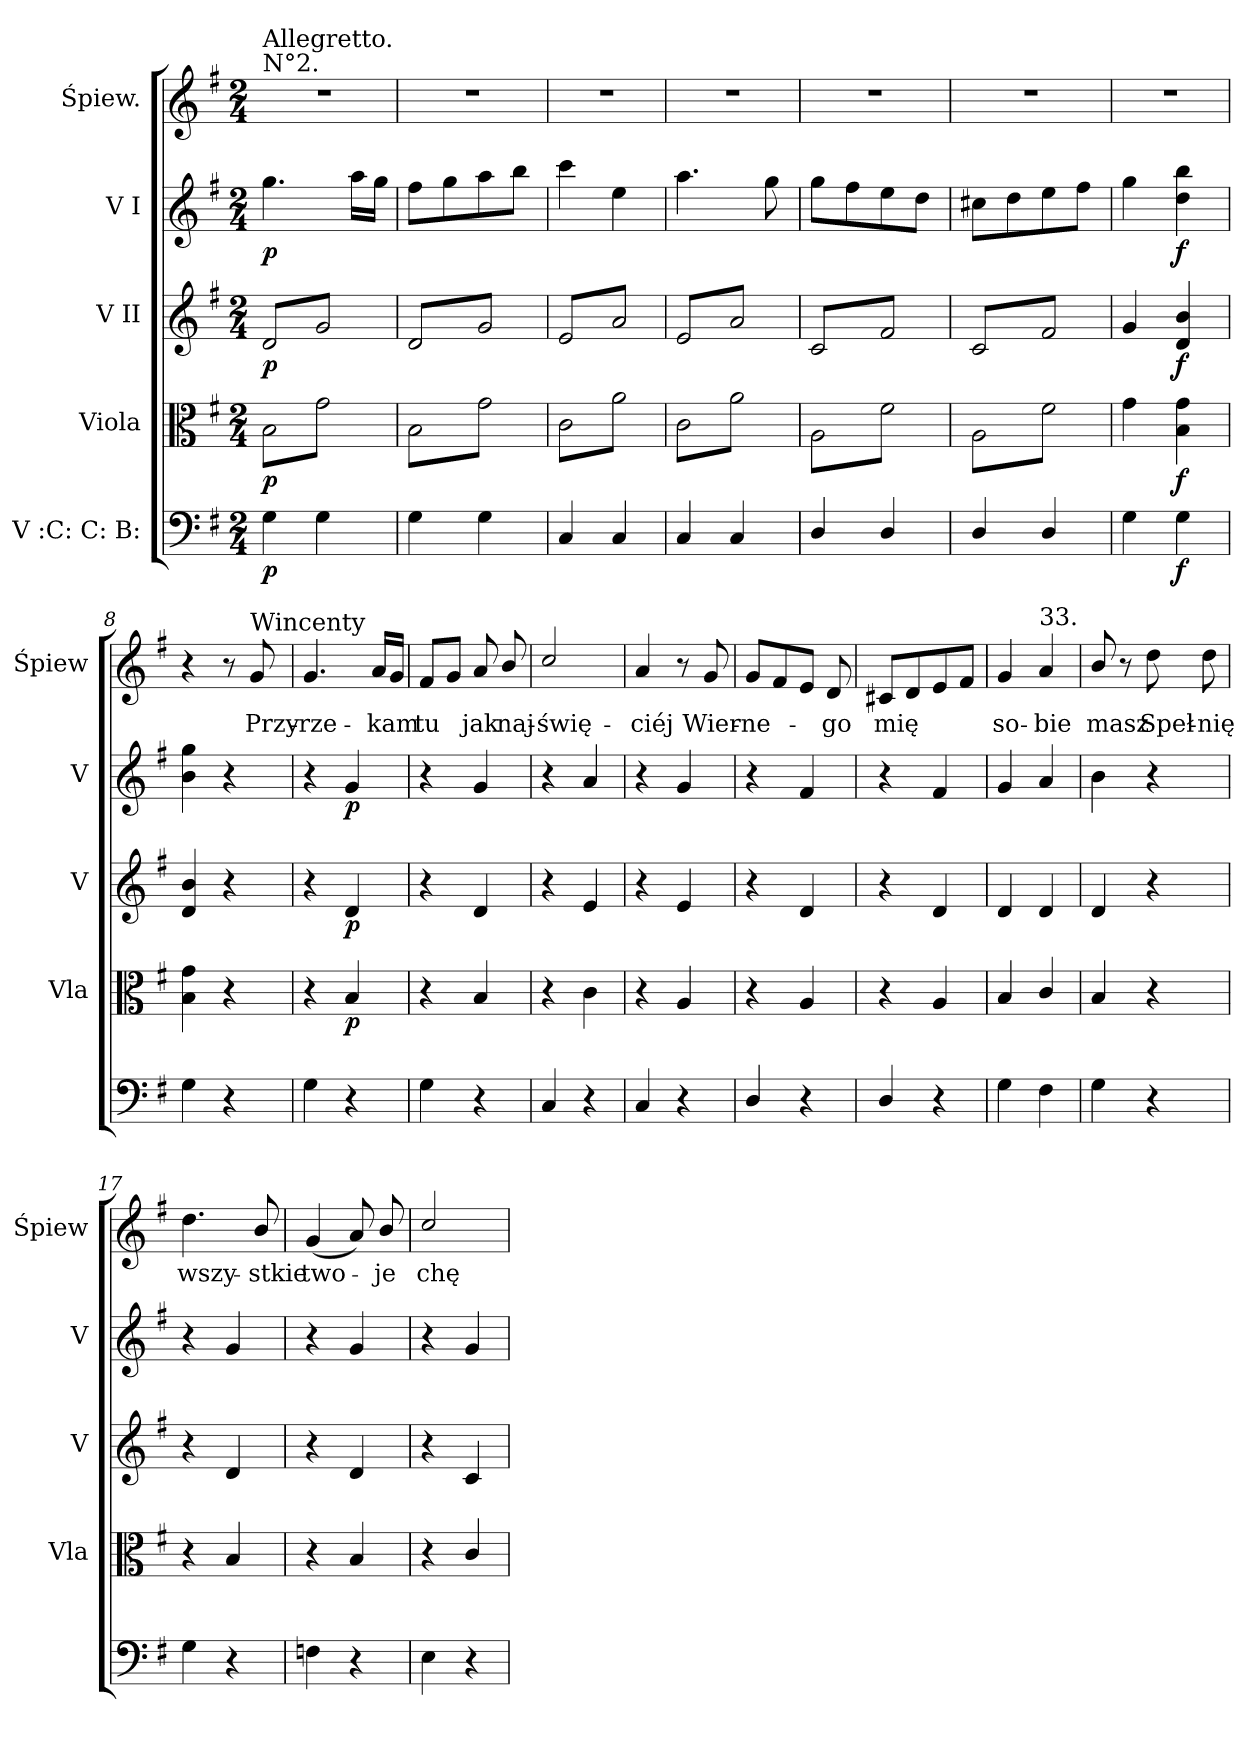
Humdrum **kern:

**kern	**dynam	**kern	**dynam	**kern	**dynam	**kern	**dynam	**kern	**text
*part5	*part5	*part4	*part4	*part3	*part3	*part2	*part2	*part1	*part1
*staff5	*staff5	*staff4	*staff4	*staff3	*staff3	*staff2	*staff2	*staff1	*staff1
*I"V :C: C: B:	*	*I"Viola	*	*I"V II	*	*I"V I	*	*I"Śpiew.	*
*	*	*I'Vla	*	*I'V	*	*I'V	*	*I'Śpiew	*
*clefF4	*	*clefC3	*	*clefG2	*	*clefG2	*	*clefG2	*
*k[f#]	*	*k[f#]	*	*k[f#]	*	*k[f#]	*	*k[f#]	*
*M2/4	*	*M2/4	*	*M2/4	*	*M2/4	*	*M2/4	*
=1	=1	=1	=1	=1	=1	=1	=1	=1	=1
!	!	!	!	!	!	!	!	!LO:TX:a:t=N°2.	!
!	!	!	!	!	!	!	!	!LO:TX:a:t=Allegretto.	!
*	*	*tremolo	*	*	*	*	*	*	*
*	*	*	*	*tremolo	*	*	*	*	*
4G\	p	(8B\L	p	(8d/L	p	4.gg\	p	2r	.
.	.	8g\)	.	8g/)	.	.	.	.	.
4G\	.	8B\	.	8d/	.	.	.	.	.
.	.	8g\)J	.	8g/)J	.	16aa\LL	.	.	.
.	.	.	.	.	.	16gg\JJ	.	.	.
=2	=2	=2	=2	=2	=2	=2	=2	=2	=2
4G\	.	(8B\L	.	(8d/L	.	8ff#\L	.	2r	.
.	.	8g\)	.	8g/)	.	8gg\	.	.	.
4G\	.	8B\	.	8d/	.	8aa\	.	.	.
.	.	8g\)J	.	8g/)J	.	8bb\J	.	.	.
=3	=3	=3	=3	=3	=3	=3	=3	=3	=3
4C/	.	(8c\L	.	(8e/L	.	4ccc\	.	2r	.
.	.	8a\)	.	8a/)	.	.	.	.	.
4C/	.	8c\	.	8e/	.	4ee\	.	.	.
.	.	8a\)J	.	8a/)J	.	.	.	.	.
=4	=4	=4	=4	=4	=4	=4	=4	=4	=4
4C/	.	(8c\L	.	(8e/L	.	4.aa\	.	2r	.
.	.	8a\)	.	8a/)	.	.	.	.	.
4C/	.	8c\	.	8e/	.	.	.	.	.
.	.	8a\)J	.	8a/)J	.	8gg\	.	.	.
=5	=5	=5	=5	=5	=5	=5	=5	=5	=5
4D/	.	(8A\L	.	(8c/L	.	8gg\L	.	2r	.
.	.	8f#\)	.	8f#/)	.	8ff#\	.	.	.
4D/	.	8A\	.	8c/	.	8ee\	.	.	.
.	.	8f#\)J	.	8f#/)J	.	8dd\J	.	.	.
=6	=6	=6	=6	=6	=6	=6	=6	=6	=6
4D/	.	(8A\L	.	(8c/L	.	8cc#X\L	.	2r	.
.	.	8f#\)	.	8f#/)	.	8dd\	.	.	.
4D/	.	8A\	.	8c/	.	8ee\	.	.	.
.	.	8f#\)J	.	8f#/)J	.	8ff#\J	.	.	.
*	*	*	*	*Xtremolo	*	*	*	*	*
*	*	*Xtremolo	*	*	*	*	*	*	*
=7	=7	=7	=7	=7	=7	=7	=7	=7	=7
4G\	.	4g\	.	4g/	.	4gg\	.	2r	.
.	.	.	.	.	.	.	.	.	.
4G\	f	4B\ 4g\	f	4d/ 4b/	f	4dd\ 4bb\	f	.	.
=8	=8	=8	=8	=8	=8	=8	=8	=8	=8
4G\	.	4B\ 4g\	.	4d/ 4b/	.	4b\ 4gg\	.	4r	.
4r	.	4r	.	4r	.	4r	.	8r	.
!	!	!	!	!	!	!	!	!LO:TX:a:t=Wincenty	!
.	.	.	.	.	.	.	.	8g/	Przy-
=9	=9	=9	=9	=9	=9	=9	=9	=9	=9
4G\	.	4r	.	4r	.	4r	.	4.g/	-rze-
4r	.	4B/	p	4d/	p	4g/	p	.	.
.	.	.	.	.	.	.	.	16a/LL	-kam
.	.	.	.	.	.	.	.	16g/JJ	.
=10	=10	=10	=10	=10	=10	=10	=10	=10	=10
4G\	.	4r	.	4r	.	4r	.	8f#/L	tu
.	.	.	.	.	.	.	.	8g/J	.
4r	.	4B/	.	4d/	.	4g/	.	8a/	jak
.	.	.	.	.	.	.	.	8b/	naj-
=11	=11	=11	=11	=11	=11	=11	=11	=11	=11
4C/	.	4r	.	4r	.	4r	.	2cc/	-świę-
4r	.	4c\	.	4e/	.	4a/	.	.	.
=12	=12	=12	=12	=12	=12	=12	=12	=12	=12
4C/	.	4r	.	4r	.	4r	.	4a/	-ciéj
4r	.	4A/	.	4e/	.	4g/	.	8r	.
.	.	.	.	.	.	.	.	8g/	Wier-
=13	=13	=13	=13	=13	=13	=13	=13	=13	=13
4D/	.	4r	.	4r	.	4r	.	8g/L	-ne-
.	.	.	.	.	.	.	.	8f#/	.
4r	.	4A/	.	4d/	.	4f#/	.	8e/J	.
.	.	.	.	.	.	.	.	8d/	-go
=14	=14	=14	=14	=14	=14	=14	=14	=14	=14
4D/	.	4r	.	4r	.	4r	.	8c#X/L	mię
.	.	.	.	.	.	.	.	8d/	.
4r	.	4A/	.	4d/	.	4f#/	.	8e/	.
.	.	.	.	.	.	.	.	8f#/J	.
=15	=15	=15	=15	=15	=15	=15	=15	=15	=15
4G\	.	4B/	.	4d/	.	4g/	.	4g/	so-
!	!	!	!	!	!	!	!	!LO:TX:a:t=33.	!
4F#\	.	4c/	.	4d/	.	4a/	.	4a/	-bie
=16	=16	=16	=16	=16	=16	=16	=16	=16	=16
4G\	.	4B/	.	4d/	.	4b\	.	8b/	masz
.	.	.	.	.	.	.	.	8r	.
4r	.	4r	.	4r	.	4r	.	8dd\	Speł-
.	.	.	.	.	.	.	.	8dd\	-nię
=17	=17	=17	=17	=17	=17	=17	=17	=17	=17
4G\	.	4r	.	4r	.	4r	.	4.dd\	wszy-
4r	.	4B/	.	4d/	.	4g/	.	.	.
.	.	.	.	.	.	.	.	8b/	-stkie
=18	=18	=18	=18	=18	=18	=18	=18	=18	=18
4Fn\	.	4r	.	4r	.	4r	.	(4g/	two-
4r	.	4B/	.	4d/	.	4g/	.	8a/)	.
.	.	.	.	.	.	.	.	8b/	-je
=19	=19	=19	=19	=19	=19	=19	=19	=19	=19
4E\	.	4r	.	4r	.	4r	.	2cc/	chę-
4r	.	4c/	.	4c/	.	4g/	.	.	.
=	=	=	=	=	=	=	=	=	=
*-	*-	*-	*-	*-	*-	*-	*-	*-	*-
